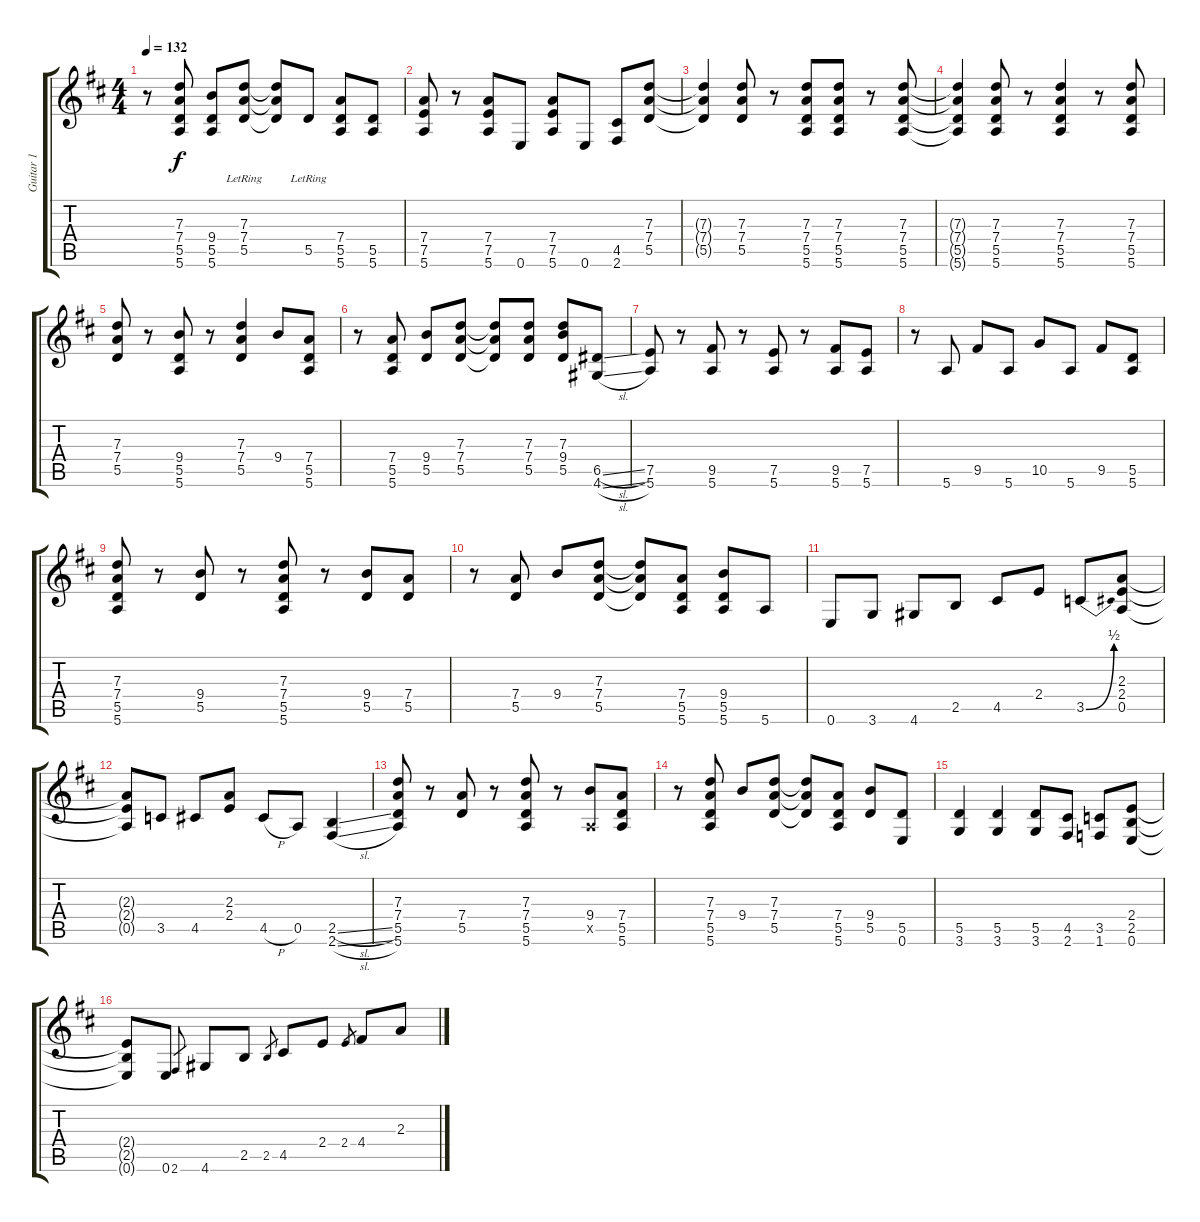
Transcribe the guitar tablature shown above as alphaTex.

\track ("Guitar 1" "Guitar 1") {instrument overdrivenguitar}
\staff {score tabs}
\tuning (E4 B3 G3 D3 A2 E2) {hide}
\ts (4 4)
\tempo 132
\clef g2
\ks d
r.8{dy f} (7.3 7.4 5.5 5.6).8 (9.4 5.5 5.6).8 (7.3{lr} 7.4{lr} 5.5{lr}).8 (7.3{t} 7.4{t} 5.5{t}).8 5.5{lr}.8 (7.4 5.5 5.6).8 (5.5 5.6).8 |
(7.4 7.5 5.6).8 r.8 (7.4 7.5 5.6).8 0.6.8 (7.4 7.5 5.6).8 0.6.8 (4.5 2.6).8 (7.3 7.4 5.5).8 |
(7.3{t} 7.4{t} 5.5{t}).4 (7.3 7.4 5.5).8 r.8 (7.3 7.4 5.5 5.6).8 (7.3 7.4 5.5 5.6).8 r.8 (7.3 7.4 5.5 5.6).8 |
(7.3{t} 7.4{t} 5.5{t} 5.6{t}).4 (7.3 7.4 5.5 5.6).8 r.8 (7.3 7.4 5.5 5.6).4 r.8 (7.3 7.4 5.5 5.6).8 |
(7.3 7.4 5.5).8 r.8 (9.4 5.5 5.6).8 r.8 (7.3 7.4 5.5).4 9.4.8 (7.4 5.5 5.6).8 |
r.8 (7.4 5.5 5.6).8 (9.4 5.5).8 (7.3 7.4 5.5).8 (7.3{t} 7.4{t} 5.5{t}).8 (7.3 7.4 5.5).8 (7.3 9.4 5.5).8 (6.5{sl} 4.6{sl}).8 |
(7.5 5.6).8 r.8 (9.5 5.6).8 r.8 (7.5 5.6).8 r.8 (9.5 5.6).8 (7.5 5.6).8 |
r.8 5.6.8 9.5.8 5.6.8 10.5.8 5.6.8 9.5.8 (5.5 5.6).8 |
(7.3 7.4 5.5 5.6).8 r.8 (9.4 5.5).8 r.8 (7.3 7.4 5.5 5.6).8 r.8 (9.4 5.5).8 (7.4 5.5).8 |
r.8 (7.4 5.5).8 9.4.8 (7.3 7.4 5.5).8 (7.3{t} 7.4{t} 5.5{t}).8 (7.4 5.5 5.6).8 (9.4 5.5 5.6).8 5.6.8 |
0.6.8 3.6.8 4.6.8 2.5.8 4.5.8 2.4.8 3.5{be (bend 0 0 60 2)}.8 (2.3 2.4 0.5).8 |
(2.3{t} 2.4{t} 0.5{t}).8 3.5.8 4.5.8 (2.3 2.4).8 4.5{h}.8 0.5.8 (2.5{sl} 2.6{sl}).4 |
(7.3 7.4 5.5 5.6).8 r.8 (7.4 5.5).8 r.8 (7.3 7.4 5.5 5.6).8 r.8 (9.4 0.5{x}).8 (7.4 5.5 5.6).8 |
r.8 (7.3 7.4 5.5 5.6).8 9.4.8 (7.3 7.4 5.5).8 (7.3{t} 7.4{t} 5.5{t}).8 (7.4 5.5 5.6).8 (9.4 5.5).8 (5.5 0.6).8 |
(5.5 3.6).4 (5.5 3.6).4 (5.5 3.6).8 (4.5 2.6).8 (3.5 1.6).8 (2.4 2.5 0.6).8 |
(2.4{t} 2.5{t} 0.6{t}).8 0.6.8 2.6.8{gr} 4.6.8 2.5.8 2.5.8{gr} 4.5.8 2.4.8 2.4.8{gr} 4.4.8 2.3.8
